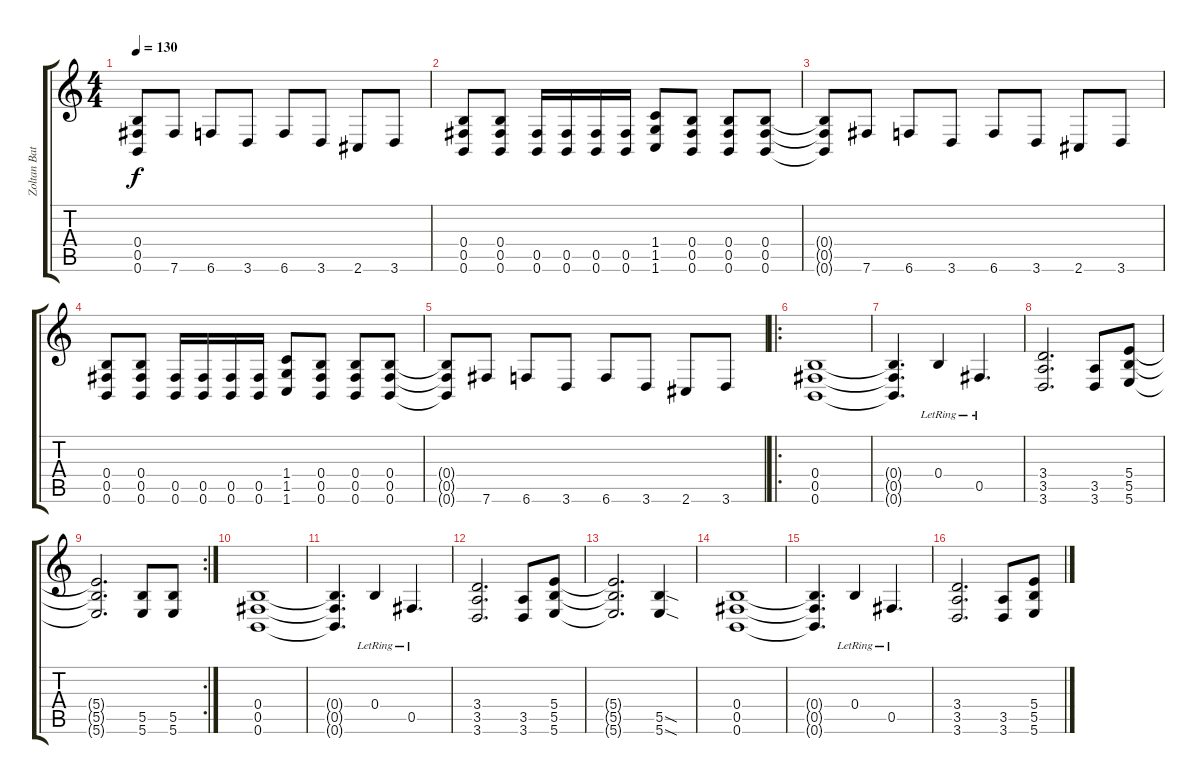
\track ("Zoltan Bathory" "Zoltan Bat") {instrument distortionguitar}
\staff {score tabs}
\tuning (Db4 Ab3 E3 B2 Gb2 B1) {hide}
\ts (4 4)
\tempo 130
\clef g2
\ks c
(0.4{t} 0.5{t} 0.6{t}).8{dy f} 7.6.8 6.6.8 3.6.8 6.6.8 3.6.8 2.6.8 3.6.8 |
(0.4 0.5 0.6).8 (0.4 0.5 0.6).8 (0.5 0.6).16 (0.5 0.6).16 (0.5 0.6).16 (0.5 0.6).16 (1.4 1.5 1.6).8 (0.4 0.5 0.6).8 (0.4 0.5 0.6).8 (0.4 0.5 0.6).8 |
(0.4{t} 0.5{t} 0.6{t}).8 7.6.8 6.6.8 3.6.8 6.6.8 3.6.8 2.6.8 3.6.8 |
(0.4 0.5 0.6).8 (0.4 0.5 0.6).8 (0.5 0.6).16 (0.5 0.6).16 (0.5 0.6).16 (0.5 0.6).16 (1.4 1.5 1.6).8 (0.4 0.5 0.6).8 (0.4 0.5 0.6).8 (0.4 0.5 0.6).8 |
(0.4{t} 0.5{t} 0.6{t}).8 7.6.8 6.6.8 3.6.8 6.6.8 3.6.8 2.6.8 3.6.8 |
\ro
(0.4 0.5 0.6).1 |
(0.4{t} 0.5{t} 0.6{t}).4{d} 0.4{lr}.4 0.5{lr}.4{d} |
(3.4 3.5 3.6).2{d} (3.5 3.6).8 (5.4 5.5 5.6).8 |
\rc 2
(5.4{t} 5.5{t} 5.6{t}).2{d} (5.5 5.6).8 (5.5 5.6).8 |
(0.4 0.5 0.6).1 |
(0.4{t} 0.5{t} 0.6{t}).4{d} 0.4{lr}.4 0.5{lr}.4{d} |
(3.4 3.5 3.6).2{d} (3.5 3.6).8 (5.4 5.5 5.6).8 |
(5.4{t} 5.5{t} 5.6{t}).2{d} (5.5{sod} 5.6{sod}).4 |
(0.4 0.5 0.6).1 |
(0.4{t} 0.5{t} 0.6{t}).4{d} 0.4{lr}.4 0.5{lr}.4{d} |
(3.4 3.5 3.6).2{d} (3.5 3.6).8 (5.4 5.5 5.6).8
